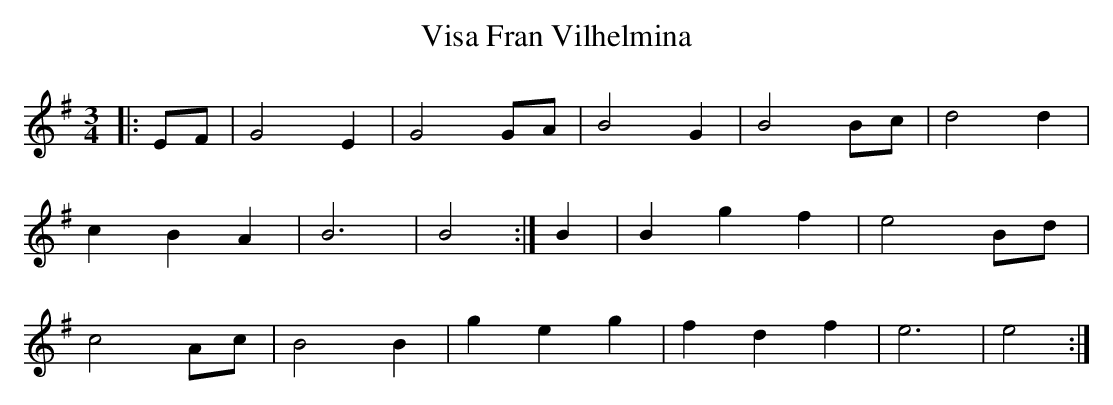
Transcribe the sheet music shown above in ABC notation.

X:1
T: Visa Fran Vilhelmina
M: 3/4
L: 1/8
K: Emin
|:EF|G4 E2|G4 GA|B4 G2|B4 Bc|d4 d2|
c2 B2 A2|B6|B4:|B2|B2 g2 f2|e4 Bd|
c4 Ac|B4 B2|g2 e2 g2|f2 d2 f2|e6|e4:|
